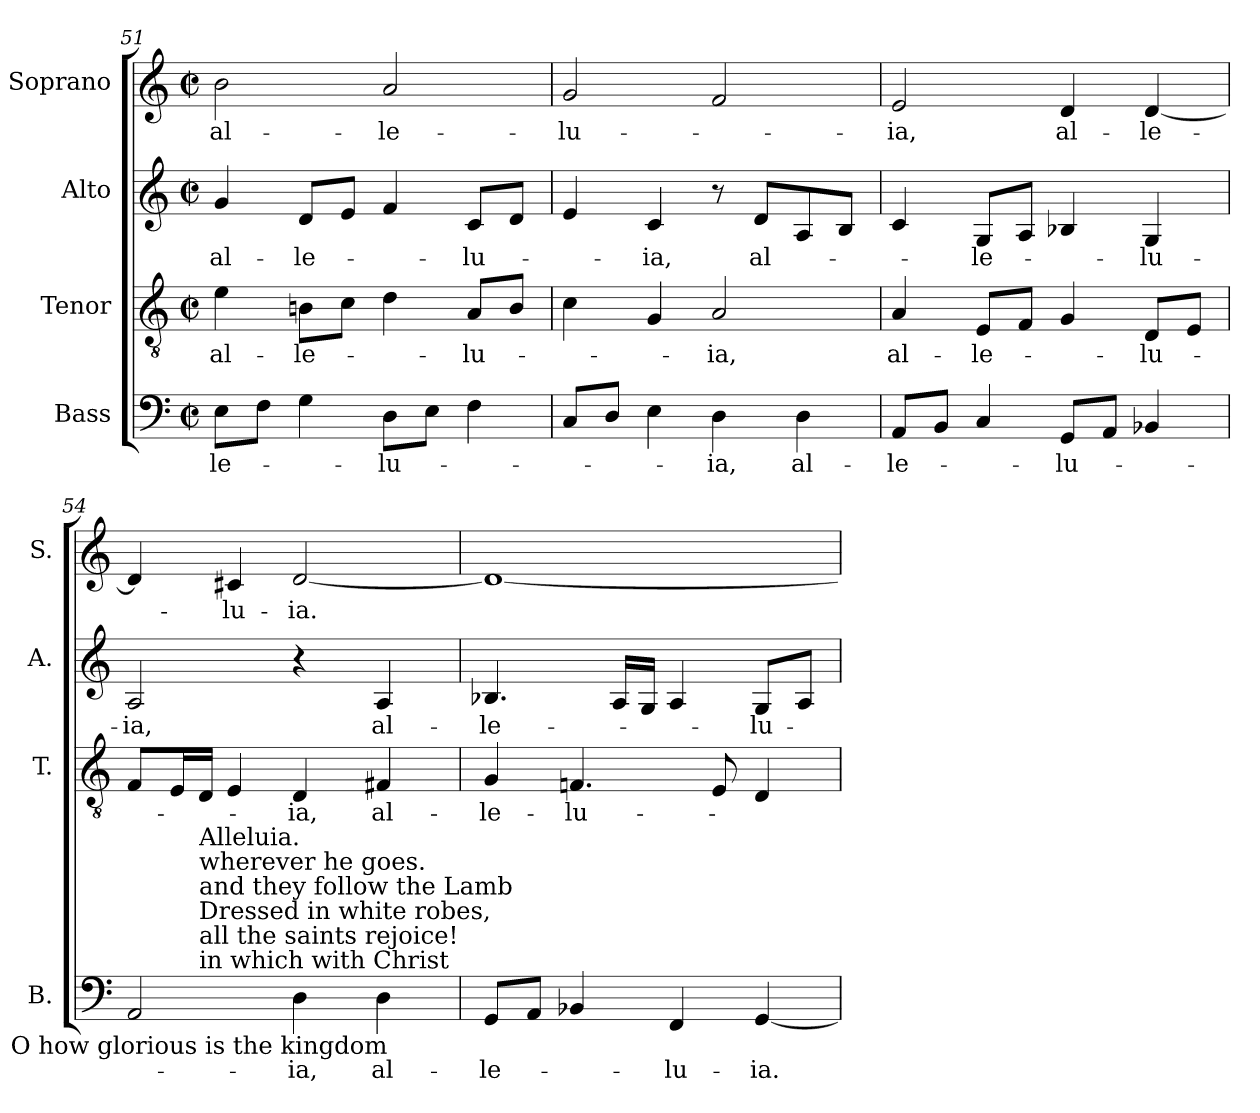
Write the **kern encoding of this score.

**kern	**text	**kern	**text	**kern	**text	**kern	**text
*part4	*part4	*part3	*part3	*part2	*part2	*part1	*part1
*staff4	*staff4	*staff3	*staff3	*staff2	*staff2	*staff1	*staff1
*I"Bass	*	*I"Tenor	*	*I"Alto	*	*I"Soprano	*
*I'B.	*	*I'T.	*	*I'A.	*	*I'S.	*
*clefF4	*	*clefGv2	*	*clefG2	*	*clefG2	*
*	*	*ITrd7c12	*	*	*	*	*
*k[]	*	*k[]	*	*k[]	*	*k[]	*
*M2/2	*	*M2/2	*	*M2/2	*	*M2/2	*
*met(c|)	*	*met(c|)	*	*met(c|)	*	*met(c|)	*
=51	=51	=51	=51	=51	=51	=51	=51
!	!LO:LY:b:color=#000000	!	!	!	!	!	!
!	!	!	!LO:LY:b:color=#000000	!	!	!	!
!	!	!	!	!	!LO:LY:b:color=#000000	!	!
!	!	!	!	!	!	!	!LO:LY:b:color=#000000
8Ei\L	-le-	4Ei\	al-	4gi/	al-	2bi\	al-
8Fi\J	.	.	.	.	.	.	.
!	!	!	!LO:LY:b:color=#000000	!	!	!	!
!	!	!	!	!	!LO:LY:b:color=#000000	!	!
4Gi\	.	8BBni\L	-le-	8di/L	-le-	.	.
.	.	8Ci\J	.	8ei/J	.	.	.
!	!LO:LY:b:color=#000000	!	!	!	!	!	!
!	!	!	!	!	!	!	!LO:LY:b:color=#000000
8Di\L	-lu-	4Di\	.	4fi/	.	2ai/	-le-
8Ei\J	.	.	.	.	.	.	.
!	!	!	!LO:LY:b:color=#000000	!	!	!	!
!	!	!	!	!	!LO:LY:b:color=#000000	!	!
4Fi\	.	8AAi/L	-lu-	8ci/L	-lu-	.	.
.	.	8BBi/J	.	8di/J	.	.	.
!!LO:LB:g=z
=52	=52	=52	=52	=52	=52	=52	=52
!	!	!	!	!	!	!	!LO:LY:b:color=#000000
8Ci/L	.	4Ci\	.	4ei/	.	2gi/	-lu-
8Di/J	.	.	.	.	.	.	.
!	!	!	!	!	!LO:LY:b:color=#000000	!	!
4Ei\	.	4GGi/	.	4ci/	-ia,	.	.
!	!LO:LY:b:color=#000000	!	!	!	!	!	!
!	!	!	!LO:LY:b:color=#000000	!	!	!	!
4Di\	-ia,	2AAi/	-ia,	8r	.	2fi/	.
!	!	!	!	!	!LO:LY:b:color=#000000	!	!
.	.	.	.	8di/L	al-	.	.
!	!LO:LY:b:color=#000000	!	!	!	!	!	!
4Di\	al-	.	.	8Ai/	.	.	.
.	.	.	.	8Bi/J	.	.	.
=53	=53	=53	=53	=53	=53	=53	=53
!	!LO:LY:b:color=#000000	!	!	!	!	!	!
!	!	!	!LO:LY:b:color=#000000	!	!	!	!
!	!	!	!	!	!	!	!LO:LY:b:color=#000000
8AAi/L	-le-	4AAi/	al-	4ci/	.	2ei/	-ia,
8BBi/J	.	.	.	.	.	.	.
!	!	!	!LO:LY:b:color=#000000	!	!	!	!
!	!	!	!	!	!LO:LY:b:color=#000000	!	!
4Ci/	.	8EEi/L	-le-	8Gi/L	-le-	.	.
.	.	8FFi/J	.	8Ai/J	.	.	.
!	!LO:LY:b:color=#000000	!	!	!	!	!	!
!	!	!	!	!	!	!	!LO:LY:b:color=#000000
8GGi/L	-lu-	4GGi/	.	4B-Xi/	.	4di/	al-
8AAi/J	.	.	.	.	.	.	.
!	!	!	!LO:LY:b:color=#000000	!	!	!	!
!	!	!	!	!	!LO:LY:b:color=#000000	!	!
!	!	!	!	!	!	!	!LO:LY:b:color=#000000
4BB-Xi/	.	8DDi/L	-lu-	4Gi/	-lu-	[<4di/	-le-
.	.	8EEi/J	.	.	.	.	.
=54	=54	=54	=54	=54	=54	=54	=54
!	!	!	!	!	!LO:LY:b:color=#000000	!	!
*^	*	*	*	*	*	*	*
2AAi/	8.ryy	.	8FFi/L	.	2Ai/	-ia,	4di/]	.
.	.	.	16EEi/L	.	.	.	.	.
!	!LO:TX:b:cj:t=O how glorious is the kingdom	!	!	!	!	!	!	!
!	!LO:TX:t=in which with Christ	!	!	!	!	!	!	!
!	!LO:TX:t=all the saints rejoice!	!	!	!	!	!	!	!
!	!LO:TX:t=Dressed in white robes,	!	!	!	!	!	!	!
!	!LO:TX:t=and they follow the Lamb	!	!	!	!	!	!	!
!	!LO:TX:t=wherever he goes.	!	!	!	!	!	!	!
!	!LO:TX:t=Alleluia.	!	!	!	!	!	!	!
.	2ryy	.	16DDi/JJ	.	.	.	.	.
!	!	!	!	!	!	!	!	!LO:LY:b:color=#000000
.	.	.	4EEi/	.	.	.	4c#Xi/	-lu-
!	!	!LO:LY:b:color=#000000	!	!	!	!	!	!
!	!	!	!	!LO:LY:b:color=#000000	!	!	!	!
!	!	!	!	!	!	!	!	!LO:LY:b:color=#000000
4Di\	.	-ia,	4DDi/	-ia,	4r	.	[<2di/	-ia.
.	4ryy	.	.	.	.	.	.	.
!	!	!LO:LY:b:color=#000000	!	!	!	!	!	!
!	!	!	!	!LO:LY:b:color=#000000	!	!	!	!
!	!	!	!	!	!	!LO:LY:b:color=#000000	!	!
4Di\	.	al-	4FF#Xi/	al-	4Ai/	al-	.	.
.	16ryy	.	.	.	.	.	.	.
*v	*v	*	*	*	*	*	*	*
=55	=55	=55	=55	=55	=55	=55	=55
*^	*	*	*	*	*	*	*
!	!	!LO:LY:b:color=#000000	!	!	!	!	!	!
*v	*v	*	*	*	*	*	*	*
*^	*	*	*	*	*	*	*
!	!	!	!	!LO:LY:b:color=#000000	!	!	!	!
*v	*v	*	*	*	*	*	*	*
*^	*	*	*	*	*	*	*
!	!	!	!	!	!	!LO:LY:b:color=#000000	!	!
*v	*v	*	*	*	*	*	*	*
8GGi/L	-le-	4GGi/	-le-	4.B-Xi/	-le-	1di_<	.
8AAi/J	.	.	.	.	.	.	.
!	!	!	!LO:LY:b:color=#000000	!	!	!	!
4BB-Xi/	.	4.FFni/	-lu-	.	.	.	.
.	.	.	.	16Ai/LL	.	.	.
.	.	.	.	16Gi/JJ	.	.	.
!	!LO:LY:b:color=#000000	!	!	!	!	!	!
4FFi/	-lu-	.	.	4Ai/	.	.	.
.	.	8EEi/	.	.	.	.	.
!	!LO:LY:b:color=#000000	!	!	!	!	!	!
!	!	!	!	!	!LO:LY:b:color=#000000	!	!
[<4GGi/	-ia.	4DDi/	.	8Gi/L	-lu-	.	.
.	.	.	.	8Ai/J	.	.	.
=	=	=	=	=	=	=	=
*-	*-	*-	*-	*-	*-	*-	*-
